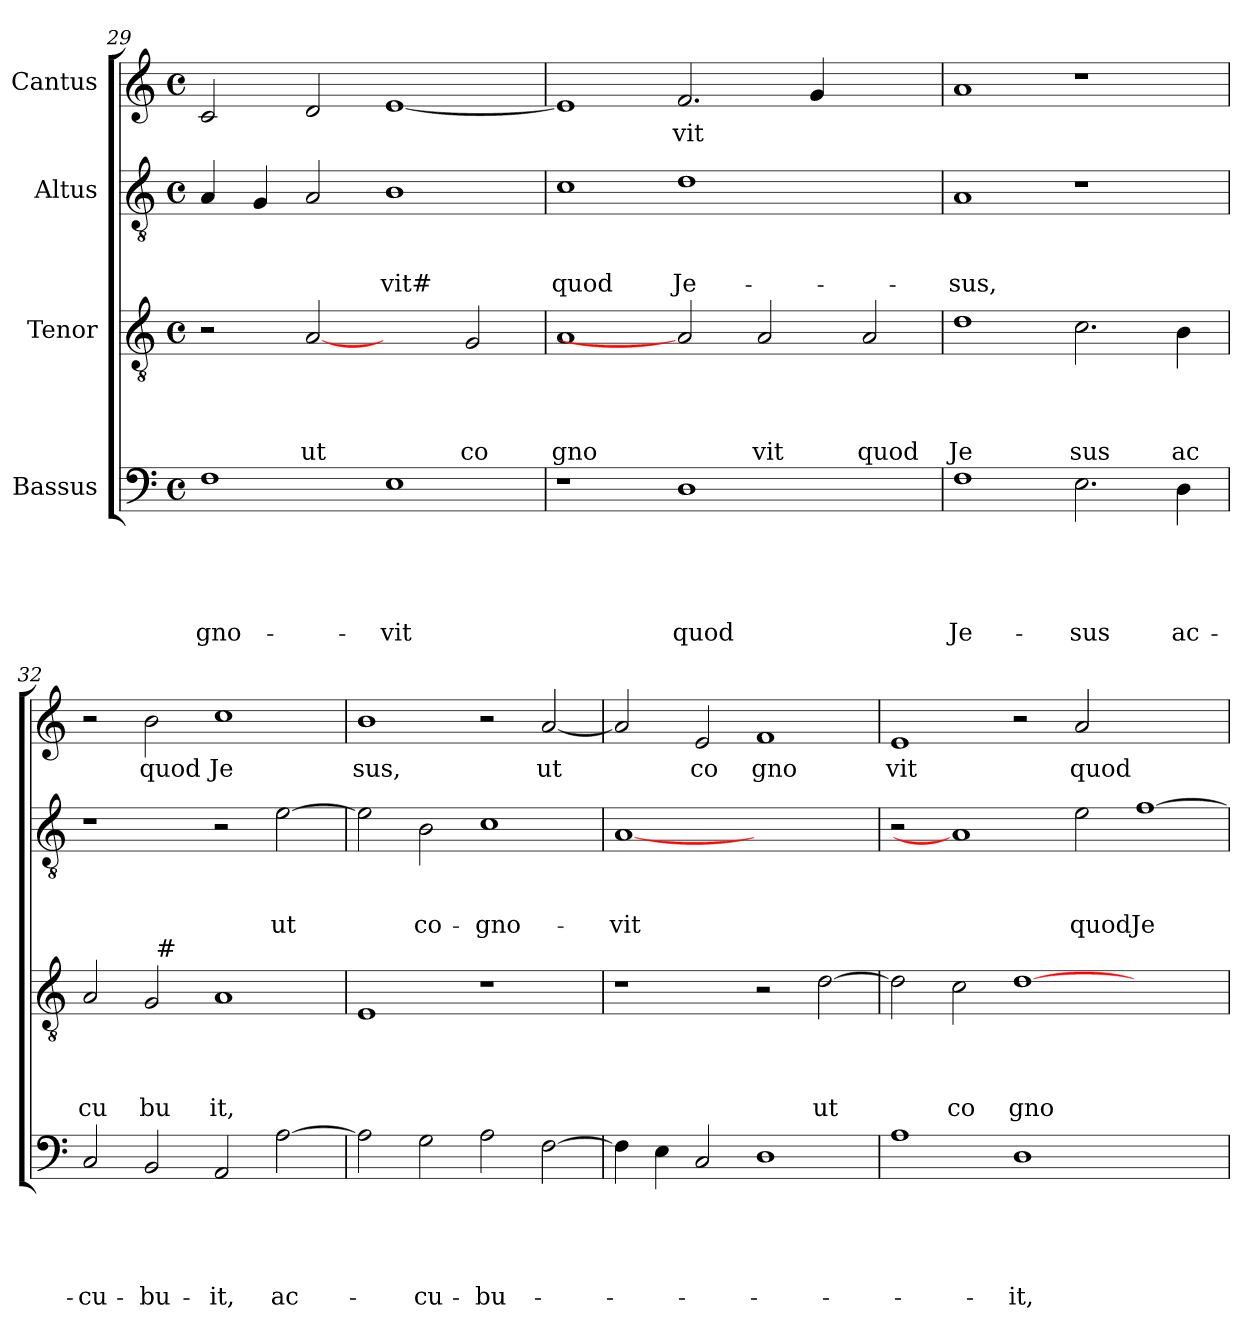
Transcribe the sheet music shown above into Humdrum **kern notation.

**kern	**text	**text	**text	**text	**text	**kern	**text	**text	**text	**text	**kern	**text	**text	**text	**kern	**text
*part4	*part4	*part4	*part4	*part4	*part4	*part3	*part3	*part3	*part3	*part3	*part2	*part2	*part2	*part2	*part1	*part1
*staff4	*staff4	*staff4	*staff4	*staff4	*staff4	*staff3	*staff3	*staff3	*staff3	*staff3	*staff2	*staff2	*staff2	*staff2	*staff1	*staff1
*I"Bassus	*	*	*	*	*	*I"Tenor	*	*	*	*	*I"Altus	*	*	*	*I"Cantus	*
*clefF4	*	*	*	*	*	*clefGv2	*	*	*	*	*clefGv2	*	*	*	*clefG2	*
*k[]	*	*	*	*	*	*k[]	*	*	*	*	*k[]	*	*	*	*k[]	*
*C:	*	*	*	*	*	*C:	*	*	*	*	*C:	*	*	*	*C:	*
*M4/4	*	*	*	*	*	*M4/4	*	*	*	*	*M4/4	*	*	*	*M4/4	*
*met(c)	*	*	*	*	*	*met(c)	*	*	*	*	*met(c)	*	*	*	*met(c)	*
=29	=29	=29	=29	=29	=29	=29	=29	=29	=29	=29	=29	=29	=29	=29	=29	=29
!	!	!	!	!	!LO:LY:b	!	!	!	!	!	!	!	!	!	!	!
1F	.	.	.	.	-gno-	2r	.	.	.	.	4A/	.	.	.	2c/	.
.	.	.	.	.	.	.	.	.	.	.	4G/	.	.	.	.	.
!	!	!	!	!	!	!	!	!	!	!LO:LY:b	!	!	!	!	!	!
.	.	.	.	.	.	[2A	.	.	.	ut	2A/	.	.	.	2d/	.
!	!	!	!	!	!LO:LY:b	!	!	!	!	!	!	!	!	!LO:LY:b	!	!
1E	.	.	.	.	-vit	2ryy	.	.	.	.	1B	.	.	-vit#	[<1e	.
!	!	!	!	!	!	!	!	!	!	!LO:LY:b	!	!	!	!	!	!
.	.	.	.	.	.	2G/	.	.	.	co	.	.	.	.	.	.
=30	=30	=30	=30	=30	=30	=30	=30	=30	=30	=30	=30	=30	=30	=30	=30	=30
!	!	!	!	!	!	!	!	!	!	!LO:LY:b	!	!	!	!LO:LY:b	!	!
1r	.	.	.	.	.	1A	.	.	.	gno	1c	.	.	quod	1e]	.
!	!	!	!	!	!LO:LY:b	!	!	!	!	!	!	!	!	!LO:LY:b	!	!LO:LY:b
1D	.	.	.	.	quod	2A]	.	.	.	.	1d	.	.	Je-	2.f/	vit
!	!	!	!	!	!	!	!	!	!	!LO:LY:b	!	!	!	!	!	!
.	.	.	.	.	.	2A/	.	.	.	vit	.	.	.	.	.	.
.	.	.	.	.	.	.	.	.	.	.	.	.	.	.	4g/	.
!	!	!	!	!	!	!	!	!	!	!LO:LY:b	!	!	!	!	!	!
2ryy	.	.	.	.	.	2A/	.	.	.	quod	2ryy	.	.	.	2ryy	.
=31	=31	=31	=31	=31	=31	=31	=31	=31	=31	=31	=31	=31	=31	=31	=31	=31
!	!	!	!	!	!LO:LY:b	!	!	!	!	!LO:LY:b	!	!	!	!LO:LY:b	!	!
1F	.	.	.	.	Je-	1d	.	.	.	Je	1A	.	.	-sus,	1a	.
!	!	!	!	!	!LO:LY:b	!	!	!	!	!LO:LY:b	!	!	!	!	!	!
2.E\	.	.	.	.	-sus	2.c\	.	.	.	sus	1r	.	.	.	1r	.
!	!	!	!	!	!LO:LY:b	!	!	!	!	!LO:LY:b	!	!	!	!	!	!
4D\	.	.	.	.	ac-	4B\	.	.	.	ac	.	.	.	.	.	.
=32	=32	=32	=32	=32	=32	=32	=32	=32	=32	=32	=32	=32	=32	=32	=32	=32
!	!	!	!	!	!LO:LY:b	!	!	!	!	!LO:LY:b	!	!	!	!	!	!
*	*	*	*	*	*	*^	*	*	*	*	*	*	*	*	*	*
2C/	.	.	.	.	-cu-	2A/	2ryy	.	.	.	cu	1r	.	.	.	2r	.
!	!	!	!	!	!LO:LY:b	!	!	!	!	!	!LO:LY:b	!	!	!	!	!	!LO:LY:b
2BB/	.	.	.	.	-bu-	2G/	32ryy	.	.	.	bu	.	.	.	.	2b\	quod
!	!	!	!	!	!	!	!LO:TX:a:t=#	!	!	!	!	!	!	!	!	!	!
.	.	.	.	.	.	.	1ryy	.	.	.	.	.	.	.	.	.	.
!	!	!	!	!	!LO:LY:b	!	!	!	!	!	!LO:LY:b	!	!	!	!	!	!LO:LY:b
2AA/	.	.	.	.	-it,	1A	.	.	.	.	it,	2r	.	.	.	1cc	Je
!	!	!	!	!	!LO:LY:b	!	!	!	!	!	!	!	!	!	!LO:LY:b	!	!
[>2A\	.	.	.	.	ac-	.	.	.	.	.	.	[>2e\	.	.	ut	.	.
.	.	.	.	.	.	.	4...ryy	.	.	.	.	.	.	.	.	.	.
=33	=33	=33	=33	=33	=33	=33	=33	=33	=33	=33	=33	=33	=33	=33	=33	=33	=33
!	!	!	!	!	!	!	!	!	!	!	!	!	!	!	!	!	!LO:LY:b
*	*	*	*	*	*	*v	*v	*	*	*	*	*	*	*	*	*	*
2A\]	.	.	.	.	.	1E	.	.	.	.	2e\]	.	.	.	1b	sus,
!	!	!	!	!	!LO:LY:b	!	!	!	!	!	!	!	!	!LO:LY:b	!	!
2G\	.	.	.	.	-cu-	.	.	.	.	.	2B\	.	.	co-	.	.
!	!	!	!	!	!LO:LY:b	!	!	!	!	!	!	!	!	!LO:LY:b	!	!
2A\	.	.	.	.	-bu-	1r	.	.	.	.	1c	.	.	-gno-	2r	.
!	!	!	!	!	!	!	!	!	!	!	!	!	!	!	!	!LO:LY:b
[<2F\	.	.	.	.	.	.	.	.	.	.	.	.	.	.	[<2a/	ut
!!LO:LB:g=z
=34	=34	=34	=34	=34	=34	=34	=34	=34	=34	=34	=34	=34	=34	=34	=34	=34
!	!	!	!	!	!	!	!	!	!	!	!	!	!	!LO:LY:b	!	!
4F\]	.	.	.	.	.	1r	.	.	.	.	[1A	.	.	-vit	2a/]	.
4E\	.	.	.	.	.	.	.	.	.	.	.	.	.	.	.	.
!	!	!	!	!	!	!	!	!	!	!	!	!	!	!	!	!LO:LY:b
2C/	.	.	.	.	.	.	.	.	.	.	.	.	.	.	2e/	co
!	!	!	!	!	!	!	!	!	!	!	!	!	!	!	!	!LO:LY:b
1D	.	.	.	.	.	2r	.	.	.	.	1ryy	.	.	.	1f	gno
!	!	!	!	!	!	!	!	!	!	!LO:LY:b	!	!	!	!	!	!
.	.	.	.	.	.	[>2d\	.	.	.	ut	.	.	.	.	.	.
=35	=35	=35	=35	=35	=35	=35	=35	=35	=35	=35	=35	=35	=35	=35	=35	=35
!	!	!	!	!	!	!	!	!	!	!	!	!	!	!	!	!LO:LY:b
1A	.	.	.	.	.	2d\]	.	.	.	.	2r	.	.	.	1e	vit
!	!	!	!	!	!	!	!	!	!	!LO:LY:b	!	!	!	!	!	!
.	.	.	.	.	.	2c\	.	.	.	co	1A]	.	.	.	.	.
!	!	!	!	!	!LO:LY:b	!	!	!	!	!LO:LY:b	!	!	!	!	!	!
1D	.	.	.	.	-it,	[>1d	.	.	.	gno	.	.	.	.	2r	.
!	!	!	!	!	!	!	!	!	!	!	!	!	!	!LO:LY:b	!	!LO:LY:b
.	.	.	.	.	.	.	.	.	.	.	2e\	.	.	quod	2a/	quod
!	!	!	!	!	!	!	!	!	!	!	!	!	!	!LO:LY:b	!	!
1ryy	.	.	.	.	.	1ryy	.	.	.	.	[>1f	.	.	Je-	1ryy	.
=	=	=	=	=	=	=	=	=	=	=	=	=	=	=	=	=
*-	*-	*-	*-	*-	*-	*-	*-	*-	*-	*-	*-	*-	*-	*-	*-	*-
